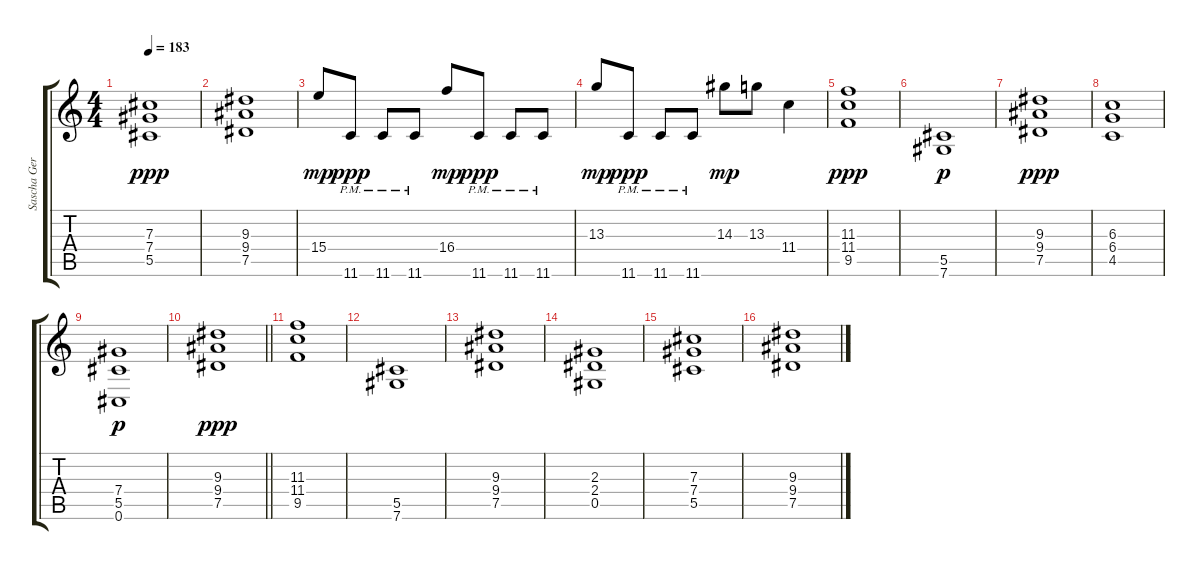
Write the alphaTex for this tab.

\track ("Sascha Gerstner" "Sascha Ger") {instrument distortionguitar}
\staff {score tabs}
\tuning (Eb4 Bb3 Gb3 Db3 Ab2 Db2) {hide}
\ts (4 4)
\tempo 183
\clef g2
\ks c
(7.3 7.4 5.5).1{dy ppp} |
(9.3 9.4 7.5).1 |
15.4.8{dy mp} 11.6{pm}.8{dy ppp} 11.6{pm}.8 11.6{pm}.8 16.4.8{dy mp} 11.6{pm}.8{dy ppp} 11.6{pm}.8 11.6{pm}.8 |
13.3.8{dy mp} 11.6{pm}.8{dy ppp} 11.6{pm}.8 11.6{pm}.8 14.3.8{dy mp} 13.3.8 11.4.4 |
(11.3 11.4 9.5).1{dy ppp} |
(5.5 7.6).1{dy p} |
(9.3 9.4 7.5).1{dy ppp} |
(6.3 6.4 4.5).1 |
(7.4 5.5 0.6).1{dy p} |
\barLineRight lightlight
(9.3 9.4 7.5).1{dy ppp} |
(11.3 11.4 9.5).1 |
(5.5 7.6).1 |
(9.3 9.4 7.5).1 |
(2.3 2.4 0.5).1 |
(7.3 7.4 5.5).1 |
(9.3 9.4 7.5).1
